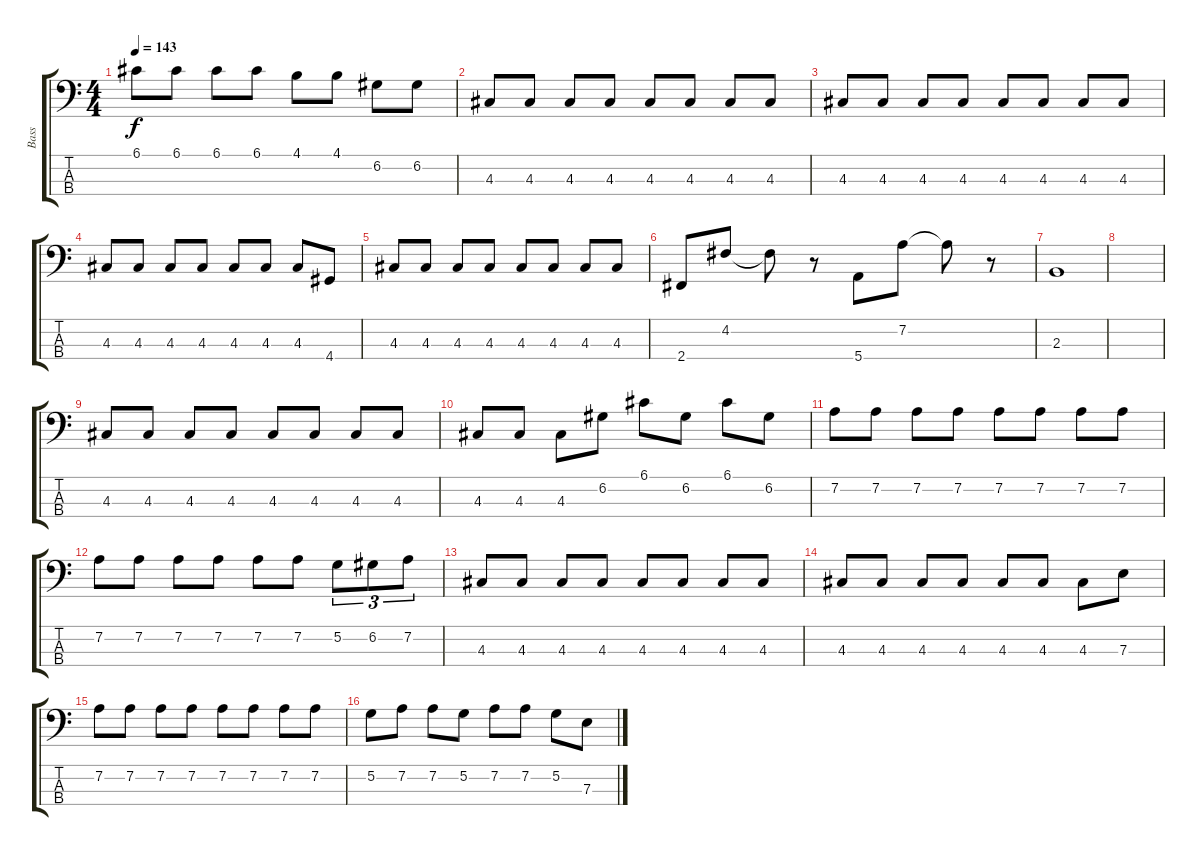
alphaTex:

\track ("Bass" "Bass") {instrument electricbassfinger}
\staff {score tabs}
\tuning (G2 D2 A1 E1) {hide}
\ts (4 4)
\tempo 143
\clef f4
\ks c
6.1.8{dy f} 6.1.8 6.1.8 6.1.8 4.1.8 4.1.8 6.2.8 6.2.8 |
4.3.8 4.3.8 4.3.8 4.3.8 4.3.8 4.3.8 4.3.8 4.3.8 |
4.3.8 4.3.8 4.3.8 4.3.8 4.3.8 4.3.8 4.3.8 4.3.8 |
4.3.8 4.3.8 4.3.8 4.3.8 4.3.8 4.3.8 4.3.8 4.4.8 |
4.3.8 4.3.8 4.3.8 4.3.8 4.3.8 4.3.8 4.3.8 4.3.8 |
2.4.8 4.2.8 4.2{t}.8 r.8 5.4.8 7.2.8 7.2{t}.8 r.8 |
2.3.1 |
|
4.3.8 4.3.8 4.3.8 4.3.8 4.3.8 4.3.8 4.3.8 4.3.8 |
4.3.8 4.3.8 4.3.8 6.2.8 6.1.8 6.2.8 6.1.8 6.2.8 |
7.2.8 7.2.8 7.2.8 7.2.8 7.2.8 7.2.8 7.2.8 7.2.8 |
7.2.8 7.2.8 7.2.8 7.2.8 7.2.8 7.2.8 5.2.8{tu (3 2)} 6.2.8{tu (3 2)} 7.2.8{tu (3 2)} |
4.3.8 4.3.8 4.3.8 4.3.8 4.3.8 4.3.8 4.3.8 4.3.8 |
4.3.8 4.3.8 4.3.8 4.3.8 4.3.8 4.3.8 4.3.8 7.3.8 |
7.2.8 7.2.8 7.2.8 7.2.8 7.2.8 7.2.8 7.2.8 7.2.8 |
5.2.8 7.2.8 7.2.8 5.2.8 7.2.8 7.2.8 5.2.8 7.3.8
